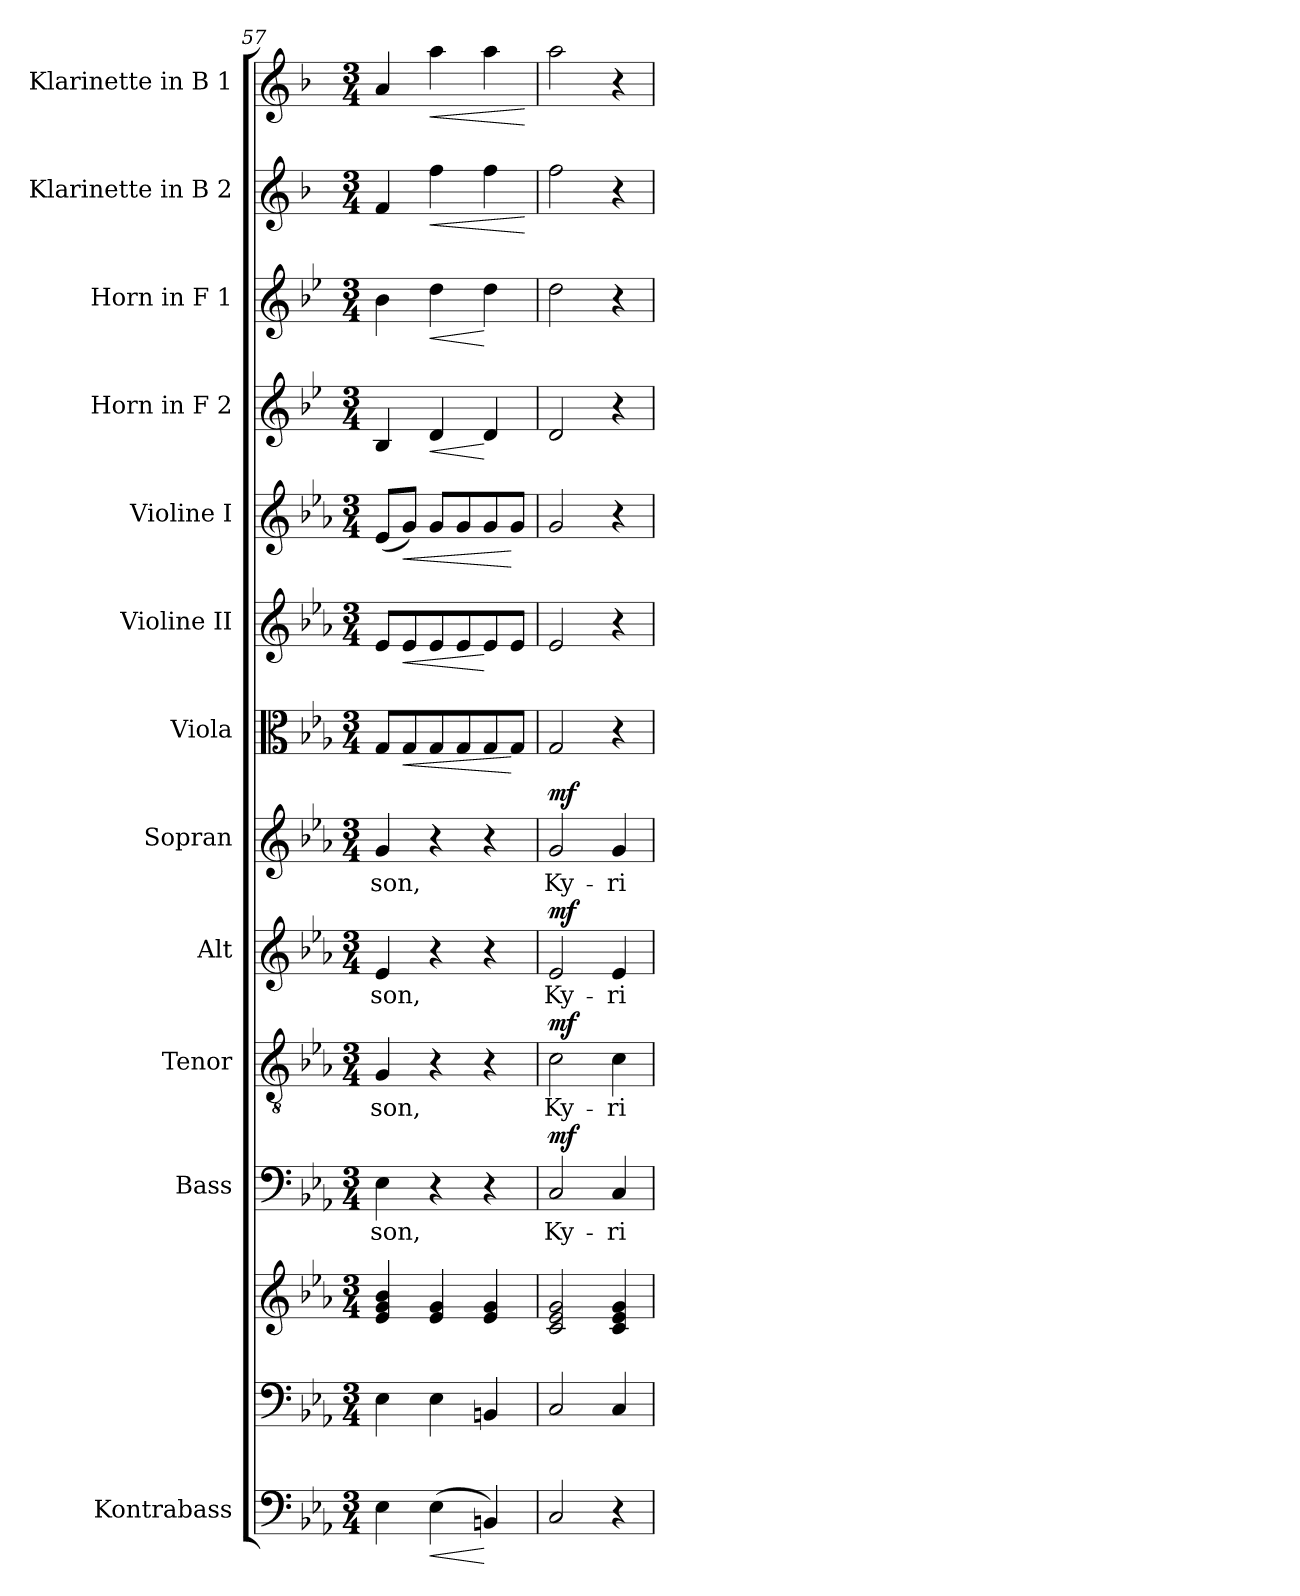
**kern	**dynam	**kern	**kern	**kern	**text	**dynam	**kern	**text	**dynam	**kern	**text	**dynam	**kern	**text	**dynam	**kern	**dynam	**kern	**dynam	**kern	**dynam	**kern	**dynam	**kern	**dynam	**kern	**dynam	**kern	**dynam
*part13	*part13	*part12	*part12	*part11	*part11	*part11	*part10	*part10	*part10	*part9	*part9	*part9	*part8	*part8	*part8	*part7	*part7	*part6	*part6	*part5	*part5	*part4	*part4	*part3	*part3	*part2	*part2	*part1	*part1
*staff14	*staff14	*staff13	*staff12	*staff11	*staff11	*staff11	*staff10	*staff10	*staff10	*staff9	*staff9	*staff9	*staff8	*staff8	*staff8	*staff7	*staff7	*staff6	*staff6	*staff5	*staff5	*staff4	*staff4	*staff3	*staff3	*staff2	*staff2	*staff1	*staff1
*I"Kontrabass	*	*	*	*I"Bass	*	*	*I"Tenor	*	*	*I"Alt	*	*	*I"Sopran	*	*	*I"Viola	*	*I"Violine II	*	*I"Violine I	*	*I"Horn in F 2	*	*I"Horn in F 1	*	*I"Klarinette in B 2	*	*I"Klarinette in B 1	*
*I'Kb.	*	*	*	*I'B	*	*	*I'T	*	*	*I'A	*	*	*I'S	*	*	*I'Vla.	*	*I'Vl. II	*	*I'Vl. I	*	*I'Hrn. 2	*	*I'Hrn. 1	*	*	*	*	*
*clefF4	*	*clefF4	*clefG2	*clefF4	*	*	*clefGv2	*	*	*clefG2	*	*	*clefG2	*	*	*clefC3	*	*clefG2	*	*clefG2	*	*clefG2	*	*clefG2	*	*clefG2	*	*clefG2	*
*ITrd7c12	*	*	*	*	*	*	*	*	*	*	*	*	*	*	*	*	*	*	*	*	*	*ITrd4c7	*	*ITrd4c7	*	*ITrd1c2	*	*ITrd1c2	*
*k[b-e-a-]	*	*k[b-e-a-]	*k[b-e-a-]	*k[b-e-a-]	*	*	*k[b-e-a-]	*	*	*k[b-e-a-]	*	*	*k[b-e-a-]	*	*	*k[b-e-a-]	*	*k[b-e-a-]	*	*k[b-e-a-]	*	*k[b-e-a-]	*	*k[b-e-a-]	*	*k[b-e-a-]	*	*k[b-e-a-]	*
*E-:	*	*E-:	*E-:	*E-:	*	*	*E-:	*	*	*E-:	*	*	*E-:	*	*	*E-:	*	*E-:	*	*E-:	*	*E-:	*	*E-:	*	*E-:	*	*E-:	*
*M3/4	*	*M3/4	*M3/4	*M3/4	*	*	*M3/4	*	*	*M3/4	*	*	*M3/4	*	*	*M3/4	*	*M3/4	*	*M3/4	*	*M3/4	*	*M3/4	*	*M3/4	*	*M3/4	*
=57	=57	=57	=57	=57	=57	=57	=57	=57	=57	=57	=57	=57	=57	=57	=57	=57	=57	=57	=57	=57	=57	=57	=57	=57	=57	=57	=57	=57	=57
!	!	!	!	!	!LO:LY:b	!	!	!LO:LY:b	!	!	!LO:LY:b	!	!	!LO:LY:b	!	!	!	!	!	!	!	!	!	!	!	!	!	!	!
4EE-\	.	4E-\	4e-/ 4g/ 4b-/	4E-\	-son,	.	4G/	-son,	.	4e-/	-son,	.	4g/	-son,	.	8G/L	.	8e-/L	.	(<8e-/L	.	4E-/	.	4e-\	.	4e-/	.	4g/	.
!	!	!	!	!	!	!	!	!	!	!	!	!	!	!	!	!	!LO:HP:b	!	!LO:HP:b	!	!LO:HP:b	!	!	!	!	!	!	!	!
.	.	.	.	.	.	.	.	.	.	.	.	.	.	.	.	8G/	<	8e-/	<	8g/J)	<	.	.	.	.	.	.	.	.
!	!LO:HP:b	!	!	!	!	!	!	!	!	!	!	!	!	!	!	!	!	!	!	!	!	!	!LO:HP:b	!	!LO:HP:b	!	!LO:HP:b	!	!LO:HP:b
(>4EE-\	<	4E-\	4e-/ 4g/	4r	.	.	4r	.	.	4r	.	.	4r	.	.	8G/	.	8e-/	.	8g/L	.	4G/	<	4g\	<	4ee-\	<	4gg\	<
.	.	.	.	.	.	.	.	.	.	.	.	.	.	.	.	8G/	.	8e-/	.	8g/	.	.	.	.	.	.	.	.	.
4BBBn/)	[	4BBn/	4e-/ 4g/	4r	.	.	4r	.	.	4r	.	.	4r	.	.	8G/	.	8e-/	[	8g/	.	4G/	[	4g\	[	4ee-\	.	4gg\	.
.	.	.	.	.	.	.	.	.	.	.	.	.	.	.	.	8G/J	[	8e-/J	.	8g/J	[	.	.	.	.	.	.	.	.
.	.	.	.	.	.	.	.	.	.	.	.	.	.	.	.	.	.	.	.	.	.	.	.	.	.	.	[	.	[
=58	=58	=58	=58	=58	=58	=58	=58	=58	=58	=58	=58	=58	=58	=58	=58	=58	=58	=58	=58	=58	=58	=58	=58	=58	=58	=58	=58	=58	=58
!	!	!	!	!	!LO:LY:b	!LO:DY:a	!	!LO:LY:b	!LO:DY:a	!	!LO:LY:b	!LO:DY:a	!	!LO:LY:b	!LO:DY:a	!	!	!	!	!	!	!	!	!	!	!	!	!	!
2CC/	.	2C/	2c/ 2e-/ 2g/	2C/	Ky-	mf	2c\	Ky-	mf	2e-/	Ky-	mf	2g/	Ky-	mf	2G/	.	2e-/	.	2g/	.	2G/	.	2g\	.	2ee-\	.	2gg\	.
!	!	!	!	!	!LO:LY:b	!	!	!LO:LY:b	!	!	!LO:LY:b	!	!	!LO:LY:b	!	!	!	!	!	!	!	!	!	!	!	!	!	!	!
4r	.	4C/	4c/ 4e-/ 4g/	4C/	-ri-	.	4c\	-ri-	.	4e-/	-ri-	.	4g/	-ri-	.	4r	.	4r	.	4r	.	4r	.	4r	.	4r	.	4r	.
=	=	=	=	=	=	=	=	=	=	=	=	=	=	=	=	=	=	=	=	=	=	=	=	=	=	=	=	=	=
*-	*-	*-	*-	*-	*-	*-	*-	*-	*-	*-	*-	*-	*-	*-	*-	*-	*-	*-	*-	*-	*-	*-	*-	*-	*-	*-	*-	*-	*-
